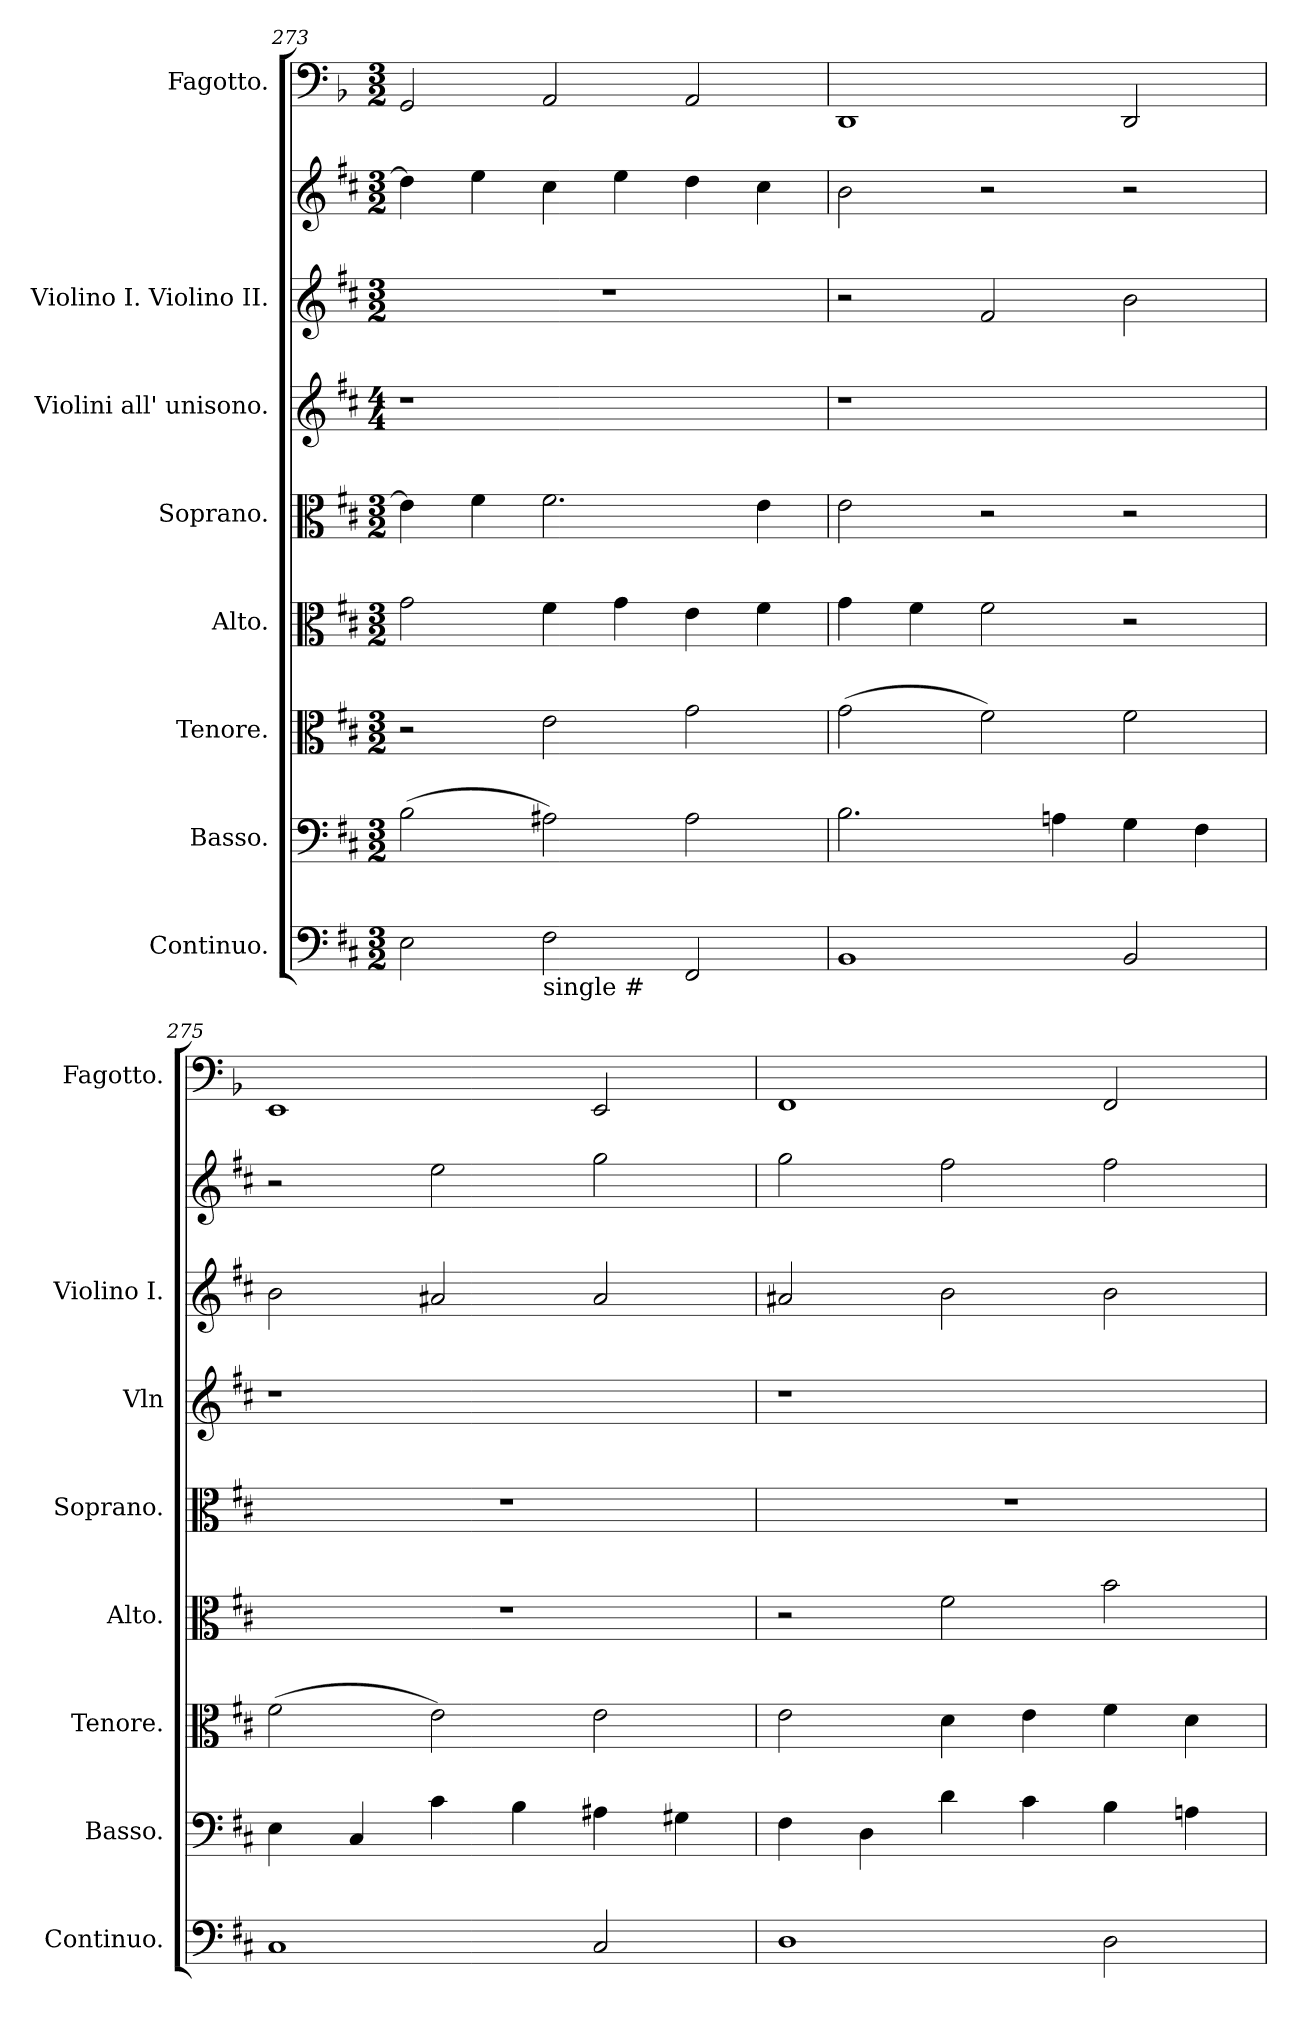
**kern	**kern	**kern	**kern	**kern	**kern	**kern	**kern	**kern
*part8	*part7	*part6	*part5	*part4	*part3	*part2	*part2	*part1
*staff9	*staff8	*staff7	*staff6	*staff5	*staff4	*staff3	*staff2	*staff1
*I"Continuo.	*I"Basso.	*I"Tenore.	*I"Alto.	*I"Soprano.	*I"Violini all' unisono.	*I"Violino I. Violino II.	*	*I"Fagotto.
*I'Continuo.	*I'Basso.	*I'Tenore.	*I'Alto.	*I'Soprano.	*I'Vln	*I'Violino I.	*	*I'Fagotto.
*clefF4	*clefF4	*clefC3	*clefC3	*clefC3	*clefG2	*clefG2	*clefG2	*clefF4
*	*	*	*	*	*	*	*	*ITrd2c3
*k[f#c#]	*k[f#c#]	*k[f#c#]	*k[f#c#]	*k[f#c#]	*k[f#c#]	*k[f#c#]	*k[f#c#]	*k[f#c#]
*D:	*D:	*D:	*D:	*D:	*D:	*D:	*D:	*D:
*M3/2	*M3/2	*M3/2	*M3/2	*M3/2	*M4/4	*M3/2	*M3/2	*M3/2
=273	=273	=273	=273	=273	=273	=273	=273	=273
2E\	(>2B\	2r	2g\	4e\]	1r	1.r	4dd\]	2EE/
.	.	.	.	4f#\	.	.	4ee\	.
!LO:TX:b:t=single #	!	!	!	!	!	!	!	!
2F#\	2A#X\)	2e\	4f#\	2.f#\	.	.	4cc#\	2FF#/
.	.	.	4g\	.	.	.	4ee\	.
2FF#/	2A#\	2g\	4e\	.	2ryy	.	4dd\	2FF#/
.	.	.	4f#\	4e\	.	.	4cc#\	.
=274!	=274!	=274!	=274!	=274!	=274!	=274!	=274!	=274!
1BB	2.B\	(>2g\	4g\	2e\	1r	2r	2b\	1BBB
.	.	.	4f#\	.	.	.	.	.
.	.	2f#\)	2f#\	2r	.	2f#/	2r	.
.	4An\	.	.	.	.	.	.	.
2BB/	4G\	2f#\	2r	2r	2ryy	2b\	2r	2BBB/
.	4F#\	.	.	.	.	.	.	.
=275!	=275!	=275!	=275!	=275!	=275!	=275!	=275!	=275!
1C#	4E\	(>2f#\	1.r	1.r	1r	2b\	2r	1CC#
.	4C#/	.	.	.	.	.	.	.
.	4c#\	2e\)	.	.	.	2a#X/	2ee\	.
.	4B\	.	.	.	.	.	.	.
2C#/	4A#X\	2e\	.	.	2ryy	2a#/	2gg\	2CC#/
.	4G#X\	.	.	.	.	.	.	.
=276!	=276!	=276!	=276!	=276!	=276!	=276!	=276!	=276!
1D	4F#\	2e\	2r	1.r	1r	2a#X/	2gg\	1DD
.	4D\	.	.	.	.	.	.	.
.	4d\	4d\	2f#\	.	.	2b\	2ff#\	.
.	4c#\	4e\	.	.	.	.	.	.
2D\	4B\	4f#\	2b\	.	2ryy	2b\	2ff#\	2DD/
.	4An\	4d\	.	.	.	.	.	.
=!	=!	=!	=!	=!	=!	=!	=!	=!
*-	*-	*-	*-	*-	*-	*-	*-	*-
